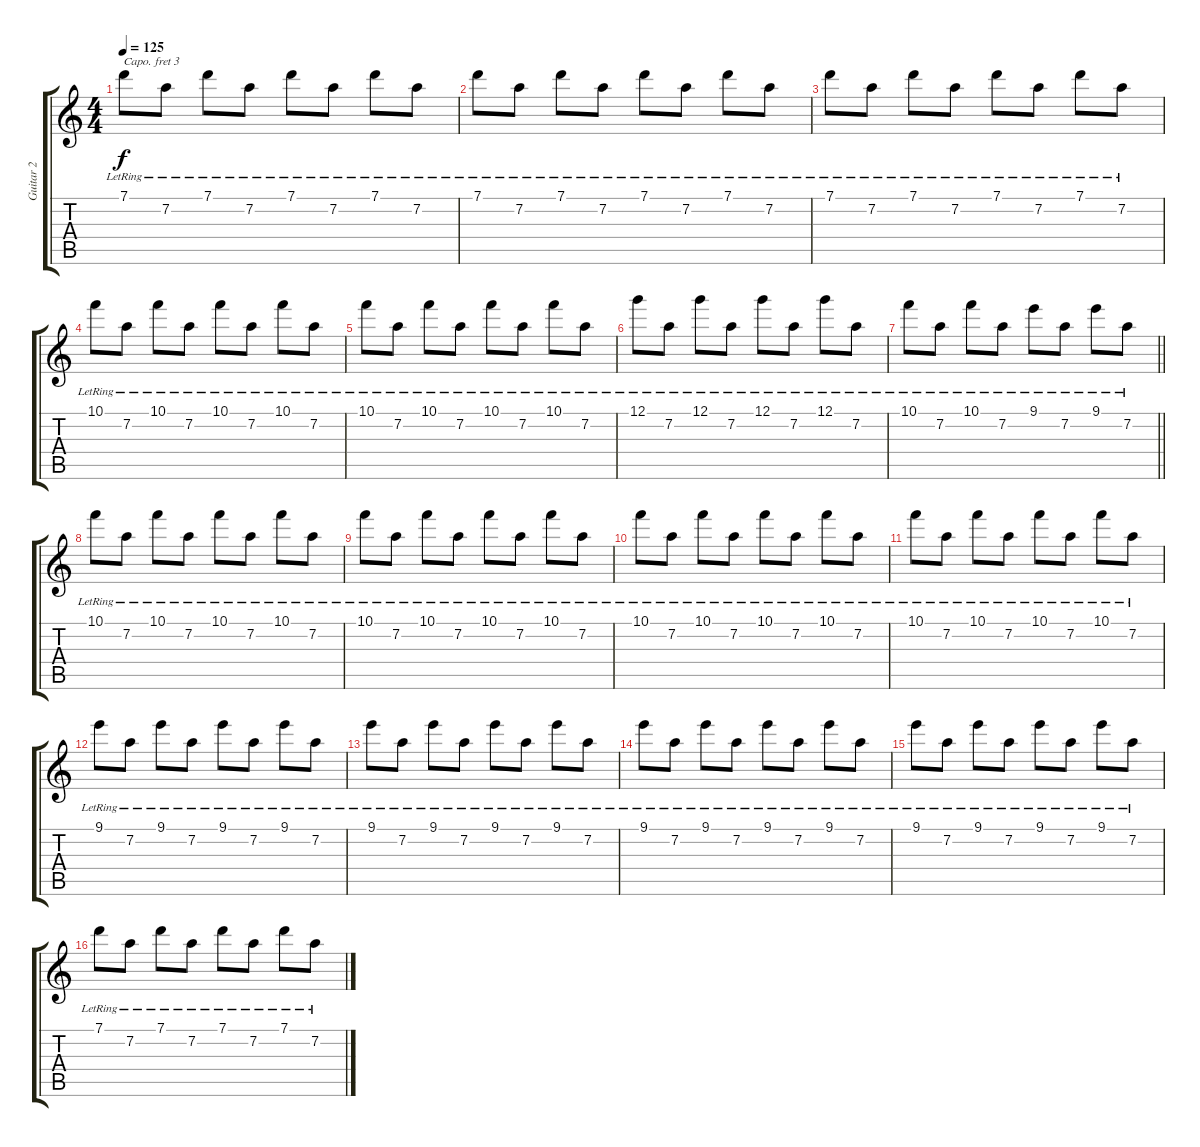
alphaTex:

\track ("Guitar 2" "Guitar 2") {instrument acousticguitarsteel}
\staff {score tabs}
\capo 3
\tuning (E4 B3 G3 D3 A2 E2) {hide}
\ts (4 4)
\tempo 125
\clef g2
\ks c
7.1{lr}.8{dy f} 7.2{lr}.8 7.1{lr}.8 7.2{lr}.8 7.1{lr}.8 7.2{lr}.8 7.1{lr}.8 7.2{lr}.8 |
7.1{lr}.8 7.2{lr}.8 7.1{lr}.8 7.2{lr}.8 7.1{lr}.8 7.2{lr}.8 7.1{lr}.8 7.2{lr}.8 |
7.1{lr}.8 7.2{lr}.8 7.1{lr}.8 7.2{lr}.8 7.1{lr}.8 7.2{lr}.8 7.1{lr}.8 7.2{lr}.8 |
10.1{lr}.8 7.2{lr}.8 10.1{lr}.8 7.2{lr}.8 10.1{lr}.8 7.2{lr}.8 10.1{lr}.8 7.2{lr}.8 |
10.1{lr}.8 7.2{lr}.8 10.1{lr}.8 7.2{lr}.8 10.1{lr}.8 7.2{lr}.8 10.1{lr}.8 7.2{lr}.8 |
12.1{lr}.8 7.2{lr}.8 12.1{lr}.8 7.2{lr}.8 12.1{lr}.8 7.2{lr}.8 12.1{lr}.8 7.2{lr}.8 |
\barLineRight lightlight
10.1{lr}.8 7.2{lr}.8 10.1{lr}.8 7.2{lr}.8 9.1{lr}.8 7.2{lr}.8 9.1{lr}.8 7.2{lr}.8 |
10.1{lr}.8 7.2{lr}.8 10.1{lr}.8 7.2{lr}.8 10.1{lr}.8 7.2{lr}.8 10.1{lr}.8 7.2{lr}.8 |
10.1{lr}.8 7.2{lr}.8 10.1{lr}.8 7.2{lr}.8 10.1{lr}.8 7.2{lr}.8 10.1{lr}.8 7.2{lr}.8 |
10.1{lr}.8 7.2{lr}.8 10.1{lr}.8 7.2{lr}.8 10.1{lr}.8 7.2{lr}.8 10.1{lr}.8 7.2{lr}.8 |
10.1{lr}.8 7.2{lr}.8 10.1{lr}.8 7.2{lr}.8 10.1{lr}.8 7.2{lr}.8 10.1{lr}.8 7.2{lr}.8 |
9.1{lr}.8 7.2{lr}.8 9.1{lr}.8 7.2{lr}.8 9.1{lr}.8 7.2{lr}.8 9.1{lr}.8 7.2{lr}.8 |
9.1{lr}.8 7.2{lr}.8 9.1{lr}.8 7.2{lr}.8 9.1{lr}.8 7.2{lr}.8 9.1{lr}.8 7.2{lr}.8 |
9.1{lr}.8 7.2{lr}.8 9.1{lr}.8 7.2{lr}.8 9.1{lr}.8 7.2{lr}.8 9.1{lr}.8 7.2{lr}.8 |
9.1{lr}.8 7.2{lr}.8 9.1{lr}.8 7.2{lr}.8 9.1{lr}.8 7.2{lr}.8 9.1{lr}.8 7.2{lr}.8 |
7.1{lr}.8 7.2{lr}.8 7.1{lr}.8 7.2{lr}.8 7.1{lr}.8 7.2{lr}.8 7.1{lr}.8 7.2{lr}.8
